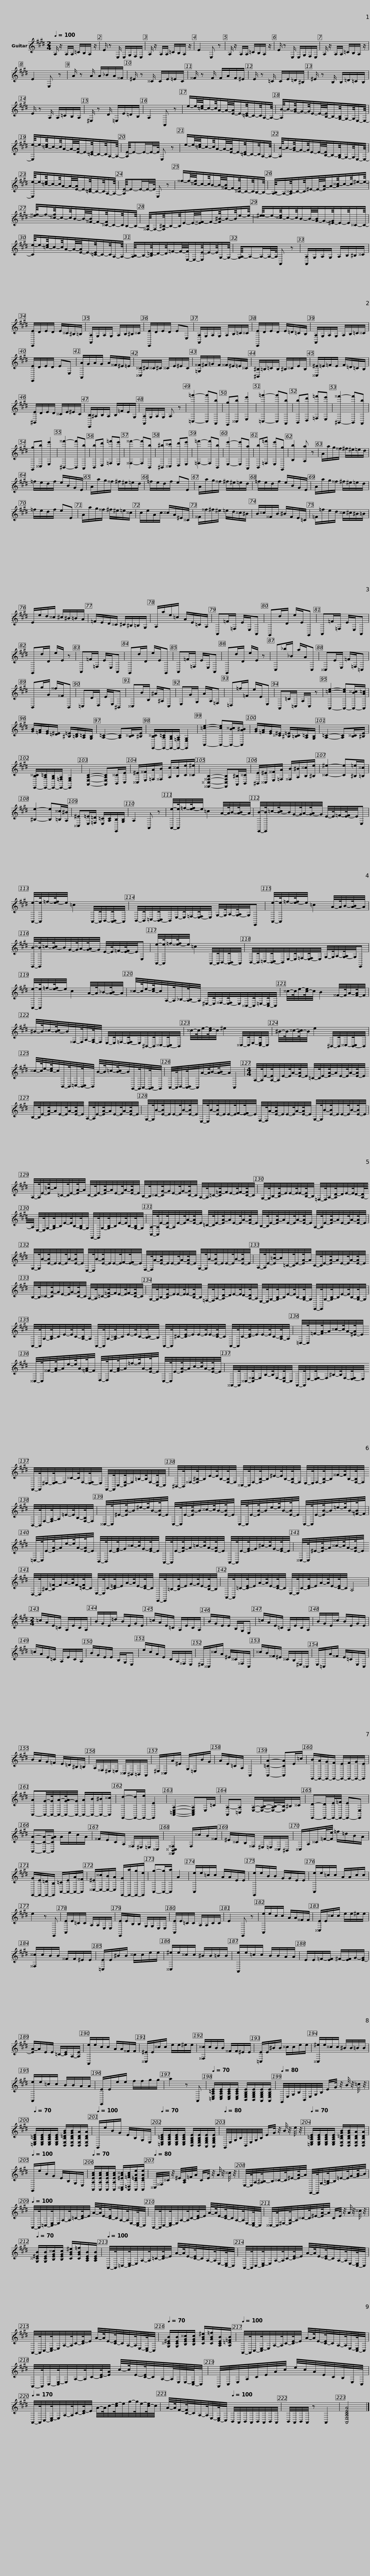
X:1
L:1/8
Q:1/4=100
M:2/4
I:linebreak $
K:E
V:1 treble
V:1
 A,/ z/ A,/A,/ =C/B,/A,/ z/ | E/ z E,/ E,/G,/F,/E,/ | A,/ z/ A,/A,/ =C/B,/A,/ z/ | E2 E, z |$ A,/ z/ A,/A,/ =C/B,/A,/ z/ | %5
 E/ z E,/ E,/G,/F,/E,/ | A,/ z/ A,/A,/ =C/B,/A,/ z/ | E2 E, z | A/ z A/ A/_B/A/^^F/ |$ ^E/ z ^^C/ C/E/=E/C/ | %10
 ^^F/ z F/ F/A/F/^E/ | E/ z =C/ C/E/=D/^B,/ | ^E/ z B,/ B,/=D/=C/B,/ |$ E/ z A,/ A,/=C/B,/A,/ | ^E,/ z D/ =E,/E/=D/B,/ | %15
 A,2 A,, z | e/-e/8-[=c-e]/8c/-c/8A/-A/8-[E-A]/8E/-[=C-E]/8C/-C/8A,/-A,/8- |$ [A,B-]/8B/-[G-B]/8G/-G/8E/-E/8-[B,-E]/8B,/-[G,-B,]/8G,/-G,/8E,/-E,/8- | [E,e-]/8e/-[=c-e]/8c/-c/8A/-A/8-[E-A]/8E/-[=C-E]/8C/-C/8A,/-A,/8- | [A,E-]/8E-E/-E/4-E/8 E, z |$ %20
 e/-e/8-[=c-e]/8c/-c/8A/-A/8-[E-A]/8E/-[=C-E]/8C/-C/8A,/-A,/8- | [A,B-]/8B/-[G-B]/8G/-G/8E/-E/8-[B,-E]/8B,/-[G,-B,]/8G,/-G,/8E,/-E,/8- |$ [E,e-]/8e/-[=c-e]/8c/-c/8A/-A/8-[E-A]/8E/-[=C-E]/8C/-C/8A,/-A,/8- | [A,E-]/8E-E/-E/4-E/8 E, z | ^^f/-f/8-[^^c-f]/8c/-c/8B/-B/8-[^^F-B]/8F/-[^^C-F]/8C/-C/8B,/-B,/8- |$ %25
 [A,-B,]/8A,/-[A,^^C-]/8C/-C/8^E/-E/8-[EA-]/8A/-[A^^c-]/8c/-c/8^e/-e/8- | [e^^f-]/8f/-[^^c-f]/8c/-c/8B/-B/8-[^^F-B]/8F/-[^^C-F]/8C/-C/8B,/-B,/8- |$ [^^F,-B,]/8F,/-[F,^B,-]/8B,/-B,/8E/-E/8-[E^^F-]/8F/-[F^B-]/8B/-B/8e/-e/8- | [e^e-]/8e/-[^^c-e]/8c/-c/8B/-B/8-[G-B]/8G/-[^E-G]/8E/-E/8^^C/-C/8- |$ [Ce-]/8e/-[=c-e]/8c/-c/8A/-A/8-[E-A]/8E/-[=C-E]/8C/-C/8A,/-A,/8- | %30
 [A,B,-]/8B,/-[B,=D-]/8D/-D/8=F/-F/8-[E,-F]/8E,/-[E,E-]/8E/-E/8G,/-G,/8- |$ [G,A,-]/8A,-A,/-A,/4-A,/8 A,, z | [A,,A,]/G,/A,/G,/ A,/B,/^B,/^^C/ | [E,,E]/D/E/D/ E/^^C/^B,/=B,/ | [A,,A,]/G,/A,/G,/ A,/B,/^B,/^^C/ |$ %35
 [E,,E]/D/E/D/ EE, | [A,,A,]/G,/A,/G,/ A,/B,/=C/^^C/ | [E,,E]/D/E/D/ E/=D/=C/B,/ | [A,,A,]/G,/A,/G,/ A,/B,/=C/^^C/ |$ [E,,E]/D/E/D/ EE, | %40
 [A,,A]/G/A/G/ A/^^F/^E/=E/ | [^^C,^^C]/^C/^^C/^C/ ^^C/E/^E/C/ | [=G,^^F]/^F/=G/F/ ^^F/^E/=E/^^C/ |$ [^B,,^B,]/=B,/=C/B,/ ^B,/^^C/E/B,/ | [^^C,^E]/=E/=F/E/ F/=D/=C/B,/ | %45
 [^B,,E]/D/E/D/ ^^C/E/^E/C/ | [E,,B,]/^A,/B,/A,/ B,/=F/E/G,/ |$ [A,,A,]/G,/A,/G,/ A, z | [=C,=g']2- [C,g'][A,,b] | [G,,g][^^C,b] [E,e']2 | %50
 [=C,=g']2- [C,g'][A,,b] | [B,,b][D,d'] [=F,=f'][E,e'] | [^B,,^^f']2- [B,,f'][A,,b] | [G,,g][^^C,b] [E,e']2 | [^B,,^^f']2- [B,,f'][A,,b] |$ %55
 [B,,b][D,d'] [=F,=f'][E,e'] | [^^F,^^f']2- [F,f'][B,,b] | [^B,,^b][^^C,^^c'] [D,d'][E,e'] | [=F,=f']2- [F,f'][B,,b] | [E,e']2- [E,e'][A,,a] | %60
 [B,,b][=F,=f'] [E,e'][G,,g] | [B,b]2 [A,a] z |$ A/a/g/^^f/ ^f/^e/=e/d/ | =f/e/d/f/ e/B/G/E/ | A/a/g/^^f/ ^f/^e/=e/d/ | %65
 =f/e/d/f/ eE |$ A/a/g/^^f/ ^f/^e/=e/d/ | =f/e/d/f/ e/B/G/E/ | A/a/g/^^f/ ^f/^e/=e/d/ | =f/e/d/f/ eE |$ %70
 A/a/g/^^f/ ^f/^e/=e/^^c/ | c/e/A/c/ ^^c/A/^E/^^C/ | ^^F/^^f/^f/^e/ =e/d/^^c/^B/ | B/^^c/^^F/B/ ^B/F/E/=C/ |$ =F/=f/e/d/ ^^c/^c/^B/=B/ | %75
 E/e/d/^^c/ ^c/^B/=B/A/ | =F/E/D/^^C/ ^C/^B,/=B,/G,/ | A,/a/e/=c/ A/E/=C/A,/ |$ A,,=F/=F,/ E/E,/A,, | G,,d/D/ e/E/G,, | %80
 A,,=F/=F,/ E/E,/A,, | G,,d/D/ e/E/ z | A,,=F/=F,/ E/E,/A,, | G,,d/D/ e/E/G,, |$ A,,=F/=F,/ E/E,/A,, | %85
 G,,d/D/ e/E/ z | C,_b/_B/ a/A/C, | ^^C,E/E,/ =F/=F,/=C, | B,,g/G/ ^^f/^^F/B,, |$ =C,D/D,/ E/E,/^B,, | %90
 ^^C,B/B,/ ^A/^A,/C, | E,G/G,/ A/A,/=F, | =D,=f/=F/ e/E/E, | A,,=C/=C,/ A,/C,/ z |$ [A,,=ce]2- [A,,-ce][A,,-B^^c]/[A,,A=c]/ | %95
 [GB]/[=FA]/[EG]/[=D^E]/ [^B,=E]/[=B,D]/[A,=C]/[G,B,]/ | [A,=C]2- [A,C][B,^^C]/[^B,E]/ | [E,,-B,^^C]/[E,,-A,=C]/[E,,-G,B,]/[E,,-=F,A,]/ [E,,E,G,]2 | [A,,=ce]2- [A,,-ce][A,,-B^^c]/[A,,A^B]/ |$ [GB]/[=FA]/[EG]/[^^C^E]/ [^B,=E]/[=B,C]/[A,=C]/[G,B,]/ | %100
 [A,=C]2- [A,C][B,^^C]/[^B,E]/ | [E,,-B,^^C]/[E,,-A,=C]/[E,,-G,B,]/[E,,-=F,A,]/ [E,,E,G,]2 | [A,,E,A,C]2- [A,,E,A,C][B,,^^C]/[C,E]/ |$ [^^C,^E]/[E,^^F]/[=F,A]/[^^F,B]/ [A,c]/[B,^^c]/[Ce]/[^^C^e]/ | [^^F,,^^C,^^F,B,]2- [F,,C,F,B,][A,,^B,]/[B,,^^C]/ | %105
 [^B,,E]/[^^C,^E]/[E,^^F]/[=F,A]/ [^^F,B]/[A,^B]/[B,^^c]/[^B,e]/ | [^^C^e]2- [Ce][^B,=e]/[=B,^^c]/ |$ [^B,e]2- [B,e][=B,^^c]/[A,^B]/ | [^^C,^E][E,=E]/[=F,=D]/ [E,=C]/[A,C]/[E,,B,]/[G,B,]/ | A,2 A,, z | %110
 [A,,e]/4-[A,,e]/8=f/4-[e-f]/8e/4 =c2 A/4-A/8B/4-[A-B]/8A/4 |$ [E,,B]/4-[E,,B]/8=c/4-[B-c]/8B/4G/4-G/8A/4-[G-A]/8G/4 E/4-E/8=F/4-[E-F]/8E/4E, | [A,,e]/4-[A,,e]/8=f/4-[e-f]/8e/4 =c2 A,,/4-A,,/8B,,/4-[A,,-B,,]/8A,,/4 |$ B,,/4-B,,/8=C,/4-[B,,-C,]/8B,,/4E,/4-E,/8=F,/4-[E,-F,]/8E,/4 G,/4-G,/8A,/4-[G,-A,]/8G,/4E,, | [A,,e]/4-[A,,e]/8=f/4-[e-f]/8e/4 =c2 A/4-A/8B/4-[A-B]/8A/4 |$ %115
 [E,,B]/4-[E,,B]/8=c/4-[B-c]/8B/4G/4-G/8A/4-[G-A]/8G/4 E/4-E/8=F/4-[E-F]/8E/4E, | [A,,e]/4-[A,,e]/8=f/4-[e-f]/8e/4 =c2 A,,/4-A,,/8B,,/4-[A,,-B,,]/8A,,/4 |$ B,,/4-B,,/8=C,/4-[B,,-C,]/8B,,/4E,/4-E,/8=F,/4-[E,-F,]/8E,/4 G,/4-G,/8A,/4-[G,-A,]/8G,/4E,, | [A,,e]/4-[A,,e]/8=f/4-[e-f]/8e/4 c2 A/4-A/8_B/4-[A-B]/8A/4 |$ ^^c/4-c/8e/4-[c-e]/8c/4A,/4-A,/8_B,/4-[A,-B,]/8A,/4 ^E,/4-E,/8^^F,/4-[E,-F,]/8E,/4^^C,/4-C,/8=E,/4-[C,-E,]/8C,/4 | %120
 ^^c/4-c/8e/4-[c-e]/8c/4 B2 ^^F/4-F/8A/4-[F-A]/8F/4 |$ ^B/4-B/8^^c/4-[B-c]/8B/4^^F,/4-F,/8A,/4-[F,-A,]/8F,/4 E,/4-E,/8=F,/4-[E,-F,]/8E,/4^B,,/4-B,,/8^^C,/4-[B,,-C,]/8B,,/4 | ^^c/4-c/8e/4-[c-e]/8c/4 ^e2 ^^C,/4-C,/8E,/4-[C,-E,]/8C,/4 |$ ^B/4-B/8^^c/4-[B-c]/8B/4 e2 ^B,,/4-B,,/8^^C,/4-[B,,-C,]/8B,,/4 | ^^c/4-c/8e/4-[c-e]/8c/4B,,/4-B,,/8=C,/4-[B,,-C,]/8B,,/4 B/4-B/8=c/4-[B-c]/8B/4G,,/4-G,,/8A,,/4-[G,,-A,,]/8G,,/4 |$ %125
 A,,/4-A,,/8B,,/4-[A,,-B,,]/8A,,/4A/4-A/8B/4-[A-B]/8A/4 A,,2 |$[M:4/4] A,/4-A,/8E/4-[A,-E]/8A,/4E/4-E/8A/4-[E-A]/8E/4 =C/4-C/8E/4-[EA-]/8A/4E/4-E/8A/4-[E-A]/8E/4 B,/4-B,/8E/4-[EA-]/8A/4E/4-E/8A/4-[E-A]/8E/4 A,/4-A,/8E/4-[EA-]/8A/4E/4-E/8A/4-[E-A]/8E/4 |$ G,/4-G,/8B/4-[E-B]/8E/4E/4-E/8B/4-[E-B]/8E/4 E,/4-E,/8B/4-[E-B]/8E/4E/4-E/8F/4-[E-F]/8E/4 F,/4-F,/8A/4-[E-A]/8E/4E/4-E/8A/4-[E-A]/8E/4 G,/4-G,/8B/4-[E-B]/8E/4E/4-E/8B/4-[E-B]/8E/4 |$ A,/4-A,/8E/4-[E=c-]/8c/4=C/4-C/8E/4-[EA-]/8A/4 C/4-C/8E/4-[EA-]/8A/4E/4-E/8A/4-[E-A]/8E/4 B,/4-B,/8^^C/4-[CG-]/8G/4E/4-E/8G/4-[C-G]/8C/4 A,/4-A,/8=C/4-[C=F-]/8F/4E/4-E/8F/4-[C-F]/8C/4 |$ G,/4-G,/8B,/4-[B,E-]/8E/4E/4-E/8E/4-[B,-E]/8B,/4 =F,/4-F,/8A,/4-[A,D-]/8D/4E/4-E/8D/4-[A,-D]/8A,/4 E,/4-E,/8G,/4-[G,B,-]/8B,/4E/4-E/8B,/4-[G,-B,]/8G,/4 E,,/4-E,,/8G,/4-[G,B,-]/8B,/4E/4-E/8B,/4-[G,-B,]/8G,/4 |$ %130
 [A,,A,]/4-[A,,A,]/8E/4-[A,-E]/8A,/4E/4-E/8A/4-[E-A]/8E/4 =C/4-C/8E/4-[EA-]/8A/4E/4-E/8A/4-[E-A]/8E/4 B,/4-B,/8E/4-[EA-]/8A/4E/4-E/8A/4-[E-A]/8E/4 A,/4-A,/8E/4-[EA-]/8A/4E/4-E/8A/4-[E-A]/8E/4 |$ G,/4-G,/8B/4-[E-B]/8E/4E/4-E/8B/4-[E-B]/8E/4 E,/4-E,/8B/4-[E-B]/8E/4E/4-E/8F/4-[E-F]/8E/4 F,/4-F,/8A/4-[E-A]/8E/4E/4-E/8A/4-[E-A]/8E/4 G,/4-G,/8B/4-[E-B]/8E/4E/4-E/8B/4-[E-B]/8E/4 |$ A,/4-A,/8E/4-[E=c-]/8c/4=C/4-C/8E/4-[EA-]/8A/4 C/4-C/8E/4-[EA-]/8A/4E/4-E/8A/4-[E-A]/8E/4 B,/4-B,/8^^C/4-[CG-]/8G/4E/4-E/8G/4-[C-G]/8C/4 A,/4-A,/8=C/4-[C=F-]/8F/4E/4-E/8F/4-[C-F]/8C/4 |$ G,/4-G,/8B,/4-[B,E-]/8E/4E/4-E/8E/4-[B,-E]/8B,/4 =F,/4-F,/8A,/4-[A,D-]/8D/4E/4-E/8D/4-[A,-D]/8A,/4 E,/4-E,/8G,/4-[G,B,-]/8B,/4E/4-E/8B,/4-[G,-B,]/8G,/4 E,,/4-E,,/8G,/4-[G,B,-]/8B,/4E/4-E/8B,/4-[G,-B,]/8G,/4 |$ A,,/4-A,,/8A,/4-[A,C-]/8C/4E/4-E/8C/4-[A,-C]/8A,/4 A,,/4-A,,/8A,/4-[A,^^C-]/8C/4E/4-E/8C/4-[B,-C]/8B,/4 A,,/4-A,,/8^C/4-[CE-]/8E/4E/4-E/8E/4-[C-E]/8C/4 A,,/4-A,,/8C/4-[CE-]/8E/4E/4-E/8C/4-[A,-C]/8A,/4 |$ %135
 =D,/4-D,/8=F/4-[FA-]/8A/4^^c/4-c/8A/4-[^E-A]/8E/4 ^^C,/4-C,/8^^F/4-[FA-]/8A/4e/4-e/8A/4-[=F-A]/8F/4 D,/4-D,/8F/4-[FA-]/8A/4=f/4-f/8A/4-[E-A]/8E/4 C,/4-C,/8E/4-[EA-]/8A/4c/4-c/8A/4-[E-A]/8E/4 |$ ^^F,,/4-F,,/8^^C,/4-[C,^^F,-]/8F,/4B,/4-B,/8F,/4-[C,-F,]/8C,/4 F,,/4-F,,/8E,/4-[E,F,-]/8F,/4^B,/4-B,/8F,/4-[E,-F,]/8E,/4 F,,/4-F,,/8^E,/4-[E,F,-]/8F,/4^^C/4-C/8F,/4-[E,-F,]/8E,/4 F,,/4-F,,/8C,/4-[C,F,-]/8F,/4=B,/4-B,/8F,/4-[C,-F,]/8C,/4 |$ ^B,,/4-B,,/8^^F,/4-[F,^B,-]/8B,/4E/4-E/8B,/4-[F,-B,]/8F,/4 ^^C,/4-C,/8F,/4-[F,B,-]/8B,/4^E/4-E/8B,/4-[F,-B,]/8F,/4 E,/4-E,/8F,/4-[F,B,-]/8B,/4^^F/4-F/8B,/4-[F,-B,]/8F,/4 B,,/4-B,,/8F,/4-[F,A,-]/8A,/4=E/4-E/8B,/4-[F,-B,]/8F,/4 |$ ^^C,/4-C,/8^E/4-[EB-]/8B/4^e/4-e/8B/4-[E-B]/8E/4 C,/4-C,/8E/4-[EB-]/8B/4^^c/4-c/8B/4-[E-B]/8E/4 C,/4-C,/8E/4-[EB-]/8B/4e/4-e/8B/4-[E-B]/8E/4 C,/4-C,/8E/4-[EB-]/8B/4=e/4-e/8B/4-[=F-B]/8F/4 |$ =C,/4-C,/8E/4-[EA-]/8A/4e/4-e/8A/4-[E-A]/8E/4 B,,/4-B,,/8E/4-[EG-]/8G/4^^c/4-c/8G/4-[E-G]/8E/4 A,,/4-A,,/8E/4-[EA-]/8A/4=c/4-c/8A/4-[E-A]/8E/4 A,,/4-A,,/8E/4-[EG-]/8G/4^c/4-c/8G/4-[E-G]/8E/4 |$ %140
 ^^C,/4-C,/8^E/4-[EA-]/8A/4^^c/4-c/8A/4-[E-A]/8E/4 D,/4-D,/8^B,/4-[B,=F-]/8F/4A/4-A/8F/4-[=C-F]/8C/4 E,/4-E,/8C/4-[C=E-]/8E/4A/4-A/8E/4-[C-E]/8C/4 E,,/4-E,,/8=B,/4-[B,E-]/8E/4G/4-G/8E/4-[B,-E]/8B,/4 |$ A,,/4-A,,/8=C/4-[CE-]/8E/4A/4-A/8E/4-[C-E]/8C/4 E,/4-E,/8C/4-[CE-]/8E/4A/4-A/8E/4-[C-E]/8C/4 A,4 |[M:2/4] =c/A/E/=C/ A,/E/C/A,/ |$ B/G/E/=d/ B/E/G/E/ | =c/A/E/=C/ A,/E/C/A,/ | %145
 B/G/E/E/ B,/G,/E, | =c/A/E/=C/ A,/E/C/A,/ | B/G/E/^^c/ B/E/G/E/ |$ =c/A/E/=C/ A,/E/C/A,/ | B/G/E/E/ B,/G,/E, | %150
 e/c/A/E/ C/A,/^^F,/E,/ | ^E,/^^C,/^^c/A/ ^E/^^C/^^F,/C,/ |$ ^^c/B/^^F/^E/ ^^C/B,/^E,/^^C,/ | E,/=C,/A/^^F/ E/=C/E,/C,/ | B/A/G/=F/ E/=D/^B,/=B,/ |$ %155
 A,/^^F,/^E,/=E,/ ^^C,/^B,,/=B,,/A,,/ | ^E,/^^C,/A/^E/ G,/=E,/B/G/ | A/E/=C/A,/ A,,2 | [A,,=CA]2- [A,,CA]E/=c/ |$ [E,,-B]/[E,,-A]/[E,,-G]/[E,,-F]/ [E,,-E]/[E,,-F]/[E,,-G]/[E,,E]/ | %160
 [A,,-A][A,,G]/4-[A,,-G]/8[A,,A]/4-[A,,-G-A]/8[A,,-G]/4 [A,,-A]/[A,,-B]/[A,,-^B]/[A,,^^c]/ | [E,,d]-[E,,-d]/[E,,-e]/ [E,,E]2 | [A,,=C,E,A,]2- [A,,C,E,A,]E,/=C/ |$ [A,,A,-][=C,A,] [E,A,]/-[E,A,B,]/4-[E,-A,B,-]/8[E,B,]/8^B,/^^C/ | [E,,D]-[E,,-D]/[E,,-E]/4[E,,-=F]/4 [E,,-E][E,,E,] | %165
 [A,,CA]-[A,,CA]/-[A,,CGA]/ A/e/c/A/ | ^^F/E/C/A,/ ^^F,/^E,/=E,/^^C,/ |$ [^^F,,B,,^^C,^^F,]2 F,/^^c/B/^^F/ | ^E/^^C/B,/^^F,/ ^E,/=E,/^^C,/^B,,/ | ^^C,/A,/^^C/=F/4-[Fe]/4 =f/=d/B/A/ |$ %170
 [E,,-G]/[E,,-E]/[E,,-=D]/[E,,B,]/ [A,,-=C]/[A,,-E]/[A,,-A]/[A,,^^F]/ | [^^C,-^E]/[C,-^^c]/[C,-B]/[C,A]/ [E,,-G]/[E,,-a]/[E,,-g]/[E,,e]/ | [A,,g]-[A,,-g]/[A,,a]/ A2 | [A,,e]/e/=c/c/ A/A/E/E/ |$ [E,,e]/e/B/B/ G/G/E/E/ | %175
 [A,,e]/e/=c/c/ A/A/c/c/ | e2 z E,, | [A,,E]/E/=C/C/ A,/A,/E,/E,/ | [E,,E]/E/B,/B,/ G,/G,/E,/E,/ |$ [A,,E]/E/=C/C/ A,/A,/C/C/ | %180
 E2 E,, z | [A,,e]/e/c/c/ A/A/^^F/F/ | [^^C,E]/E/^^c/c/ e/e/^e/e/ | [^^F,^^c]/c/B/B/ ^^F/F/^E/E/ |$ [=C,E]/E/^B/B/ ^^c/c/e/e/ | %185
 [^^C,^e]/e/^^c/c/ ^B/B/=B/B/ | [A,,e]/e/=c/c/ B/B/A/A/ | E/E/=F/-[EF]/ ^F/-[EF]/G/-[E-G]/ |$ [EA-]/A/E/E/ =C/-[CE]/A,/-[A,E]/ | [A,,e]/e/c/c/ A/A/^^F/F/ | %190
 [^^C,^E]/E/^^c/c/ e/e/^e/e/ | [^^F,^^c]/c/B/B/ ^^F/F/^E/E/ |$ [=C,E]/E/^B/B/ ^^c/c/e/e/ | [^^C,^e]/e/^^c/c/ ^B/B/=B/B/ | [A,,e]/e/=c/c/ B/B/A/A/ | %195
 [E,,E]/E/e/e/ f/f/g/g/ | a2 z A,, |$[Q:1/4=70] [=C,E,A,=CE]/[C,E,A,CE]/[C,E,A,CE]/[C,E,A,CE]/ [B,,E,G,B,E]/[B,,E,G,B,E]/[A,,E,G,B,E]/[A,,E,G,B,E]/[Q:1/4=100] |[Q:1/4=80] G,,/4E,/4G,/4B,/4B,,/4E,/4G,/4B,/4 E/G/4 z/4 B/4 z/4 =c/4 z/4 |[Q:1/4=70] [=C,E,A,=CE]/[C,E,A,CE]/[C,E,A,CE]/[C,E,A,CE]/ [B,,E,B,=DGB]/[B,,E,B,DGB]/[B,,E,B,DA]/[B,,E,B,DA]/ |$ %200
[Q:1/4=100] G,,/e/B/G/ E/B,/G,/E,/ |[Q:1/4=70] [=C,E,A,=CE]/[C,E,A,CE]/[C,E,A,CE]/[C,E,A,CE]/ [B,,E,G,B,E]/[B,,E,G,B,E]/[A,,E,G,B,E]/[A,,E,G,B,E]/ |[Q:1/4=80] G,,/4E,/4G,/4B,/4B,,/4E,/4G,/4B,/4 E/G/4 z/4 B/4 z/4 e/4 z/4 |$[Q:1/4=70] [=C,E,A,=CE]/[C,E,A,CE]/[C,E,A,CE]/[C,E,A,CE]/ [B,,E,B,=DGB]/[B,,E,B,DGB]/[B,,E,B,DA]/[B,,E,B,DA]/ |[Q:1/4=100] G,,/e/B/G/ E/B,/G,/E,/ | %205
[Q:1/4=70] [A,,A,EAc]/[A,,A,EAc]/[A,,A,EAc]/[A,,A,EAc]/ [A,,^^C,^EA^^c]/[A,,=D,=FAc]/[A,,C=EAe]/[A,,CEAe]/ |$[Q:1/4=80] ^^C,/4^^F,/4^^C/4 z/4 ^E/4[A,C]/4=F/4A/4 C/E/4 z/4 A/4 z/4 ^^c/4 z/4 |$ E,/4-E,/8A,/4-[A,^B,-]/8B,/4^^C/4-C/8^E/4-[EA-]/8A/4 E,,/4-E,,/8G,/4-[G,=B,-]/8B,/4=E/4-E/8G/4-[GB-]/8B/4 |$[Q:1/4=100] A,,/4-A,,/8=C,/4-[C,E,-]/8E,/4A,/4-A,/8=C/4-[CE-]/8E/4 A/4-A/8E/4-[C-E]/8C/4A,/4-A,/8E,/4-[C,-E,]/8C,/4 |$ A,,/4-A,,/8C,/4-[C,E,-]/8E,/4A,/4-A,/8C/4-[CE-]/8E/4 A/4-A/8E/4-[C-E]/8C/4A,/4-A,/8E,/4-[C,-E,]/8C,/4 |$ %210
 ^^C,/4-C,/8^E,/4-[E,A,-]/8A,/4^^C/4-C/8^E/4-[EA-]/8A/4 C/E/4 z/4 A/4 z/4 ^^c/4 z/4 |[Q:1/4=70] [G,^^C^EB]/[G,CEB]/[B,EG^^c]/[B,EGc]/ [CGB^e]/[CGB=f]/[A,CEB]/[A,CEB]/ |$[Q:1/4=100] A,,/4-A,,/8=C,/4-[C,E,-]/8E,/4A,/4-A,/8=C/4-[CE-]/8E/4 A/4-A/8E/4-[C-E]/8C/4A,/4-A,/8E,/4-[C,-E,]/8C,/4 |$ A,,/4-A,,/8C,/4-[C,E,-]/8E,/4A,/4-A,/8C/4-[CE-]/8E/4 A/4-A/8E/4-[C-E]/8C/4A,/4-A,/8E,/4-[C,-E,]/8C,/4 |$ A,,/4-A,,/8C,/4-[C,E,-]/8E,/4A,/4-A,/8C/4-[CE-]/8E/4 A/4-A/8E/4-[C-E]/8C/4A,/4-A,/8E,/4-[C,-E,]/8C,/4 | %215
[Q:1/4=70] [G,^^C^EB]/[G,CEB]/[B,EG^^c]/[B,EGc]/ [CGB^e]/[CGB=f]/[A,CEB]/[A,=D=FB]/ |$[Q:1/4=100] A,,/4-A,,/8C,/4-[C,E,-]/8E,/4A,/4-A,/8C/4-[CE-]/8E/4 A/4-A/8E/4-[C-E]/8C/4A,/4-A,/8E,/4-[C,-E,]/8C,/4 |$ A,,/4-A,,/8C,/4-[C,E,-]/8E,/4A,/4-A,/8C/4-[CE-]/8[EA]/4 c/4-c/8E/4-[C-E]/8C/4A,/4-A,/8E,/8E,/8-[C,-E,]/8C,/4 | A,,/4C,/4E,/4A,/4C/4E/4A/4c/4 e/4c/4A/4E/4C/4B,/4E,/4C,/4 |$[Q:1/4=170] A,,/4-A,,/8C,/4-[C,E,-]/8E,/4A,/4-A,/8C/4-[CE-]/8E/4 A/4-A/8c/4-[ce-]/8e/4g/4-g/8e/4-[c-e]/8c/4 |$ %220
 A/4-A/8F/4-[C-F]/8C/4A,/4-A,/8E,/4-[C,-E,]/8C,/4[Q:1/4=100] B,,/4A,,/4B,,/4A,,/4B,,/4A,,/4B,,/4A,,/4 | B,,/4A,,/4B,,/4A,,/4 z A,,2 | [A,,E,A,CEA]4 |] %223
